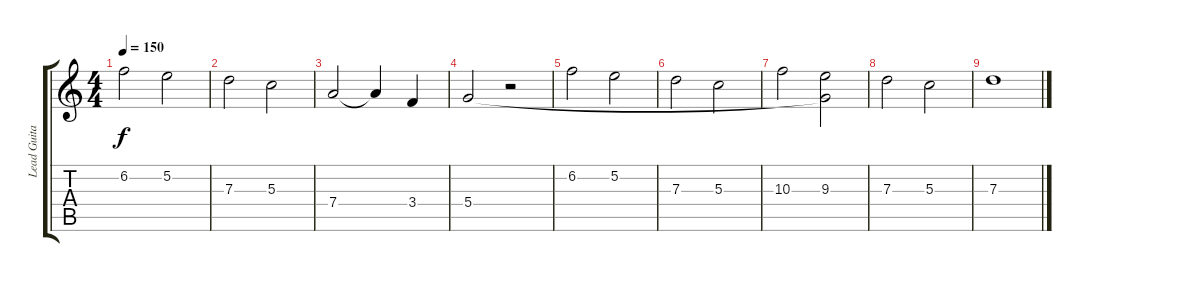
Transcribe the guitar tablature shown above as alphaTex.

\track ("Lead Guitar" "Lead Guita") {instrument overdrivenguitar}
\staff {score tabs}
\tuning (E4 B3 G3 D3 A2 E2) {hide}
\ts (4 4)
\tempo 150
\clef g2
\ks c
6.2.2{dy f} 5.2.2 |
7.3.2 5.3.2 |
7.4.2 7.4{t}.4 3.4.4 |
5.4.2 r.2 |
6.2.2 5.2.2 |
7.3.2 5.3.2 |
10.3.2 (9.3 5.4{t}).2 |
7.3.2 5.3.2 |
7.3.1
